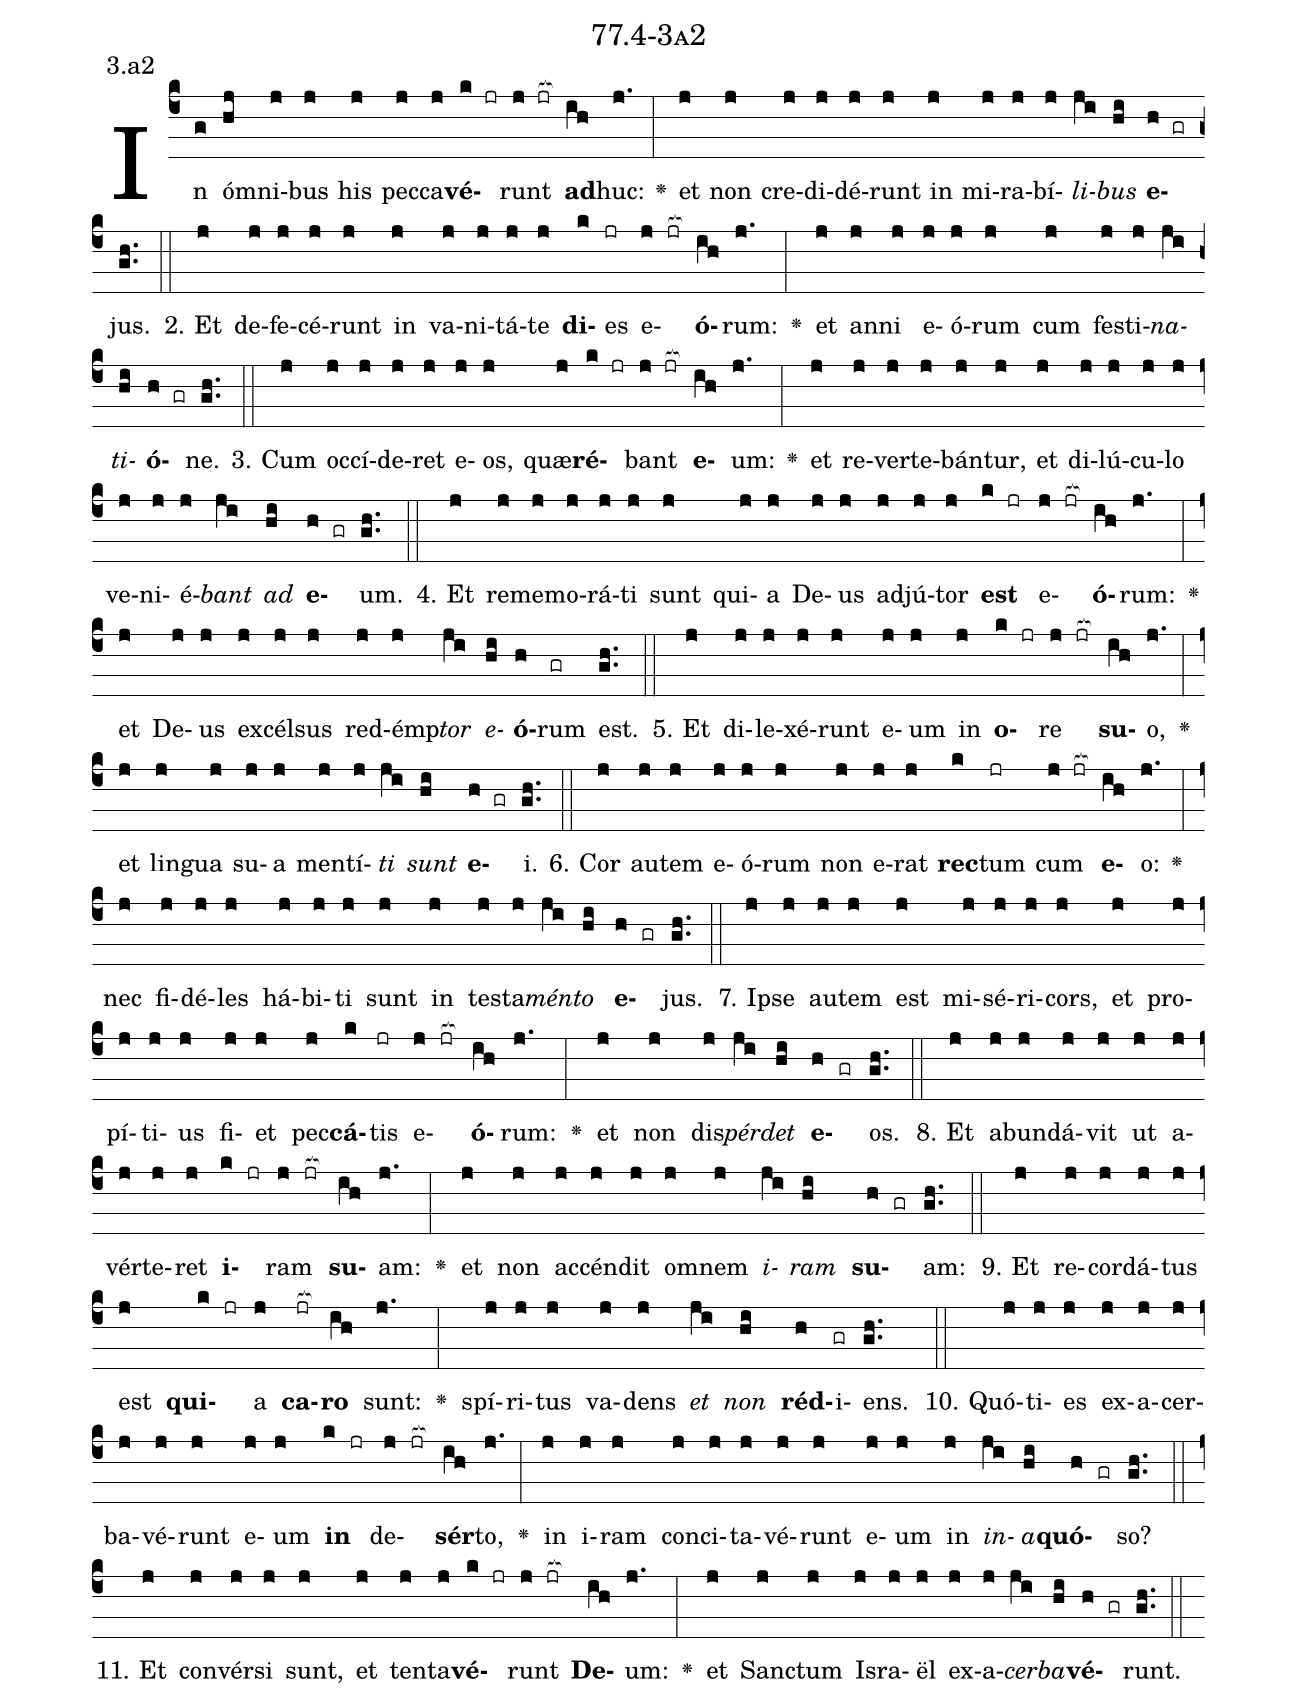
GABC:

name: 77.4-3a2;
annotation: 3.a2;
%%
(c4)In(g) óm(hj)ni(j)bus(j) his(j) pec(j)ca(j)<b>vé</b>(k jr)runt(j jr[ocb:1{]) <b>ad</b>(ih[ocb:0}])huc:(j.) <v>\greheightstar</v>(:) et(j) non(j) cre(j)di(j)dé(j)runt(j) in(j) mi(j)ra(j)bí(j)<i>li</i>(ji)<i>bus</i>(hi) <b>e</b>(h gr)jus.(gh..) (::)
2. Et(j) de(j)fe(j)cé(j)runt(j) in(j) va(j)ni(j)tá(j)te(j) <b>di</b>(k)es(jr) e(j jr[ocb:1{])<b>ó</b>(ih[ocb:0}])rum:(j.) <v>\greheightstar</v>(:) et(j) an(j)ni(j) e(j)ó(j)rum(j) cum(j) fes(j)ti(j)<i>na</i>(ji)<i>ti</i>(hi)<b>ó</b>(h gr)ne.(gh..) (::)
3. Cum(j) oc(j)cí(j)de(j)ret(j) e(j)os,(j) quæ(j)<b>ré</b>(k jr)bant(j jr[ocb:1{]) <b>e</b>(ih[ocb:0}])um:(j.) <v>\greheightstar</v>(:) et(j) re(j)ver(j)te(j)bán(j)tur,(j) et(j) di(j)lú(j)cu(j)lo(j) ve(j)ni(j)é(j)<i>bant</i>(ji) <i>ad</i>(hi) <b>e</b>(h gr)um.(gh..) (::)
4. Et(j) re(j)me(j)mo(j)rá(j)ti(j) sunt(j) qui(j)a(j) De(j)us(j) ad(j)jú(j)tor(j) <b>est</b>(k jr) e(j jr[ocb:1{])<b>ó</b>(ih[ocb:0}])rum:(j.) <v>\greheightstar</v>(:) et(j) De(j)us(j) ex(j)cél(j)sus(j) red(j)émp(j)<i>tor</i>(ji) <i>e</i>(hi)<b>ó</b>(h)rum(gr) est.(gh..) (::)
5. Et(j) di(j)le(j)xé(j)runt(j) e(j)um(j) in(j) <b>o</b>(k jr)re(j jr[ocb:1{]) <b>su</b>(ih[ocb:0}])o,(j.) <v>\greheightstar</v>(:) et(j) lin(j)gua(j) su(j)a(j) men(j)tí(j)<i>ti</i>(ji) <i>sunt</i>(hi) <b>e</b>(h gr)i.(gh..) (::)
6. Cor(j) au(j)tem(j) e(j)ó(j)rum(j) non(j) e(j)rat(j) <b>rec</b>(k)tum(jr) cum(j jr[ocb:1{]) <b>e</b>(ih[ocb:0}])o:(j.) <v>\greheightstar</v>(:) nec(j) fi(j)dé(j)les(j) há(j)bi(j)ti(j) sunt(j) in(j) tes(j)ta(j)<i>mén</i>(ji)<i>to</i>(hi) <b>e</b>(h gr)jus.(gh..) (::)
7. Ip(j)se(j) au(j)tem(j) est(j) mi(j)sé(j)ri(j)cors,(j) et(j) pro(j)pí(j)ti(j)us(j) fi(j)et(j) pec(j)<b>cá</b>(k)tis(jr) e(j jr[ocb:1{])<b>ó</b>(ih[ocb:0}])rum:(j.) <v>\greheightstar</v>(:) et(j) non(j) dis(j)<i>pér</i>(ji)<i>det</i>(hi) <b>e</b>(h gr)os.(gh..) (::)
8. Et(j) ab(j)un(j)dá(j)vit(j) ut(j) a(j)vér(j)te(j)ret(j) <b>i</b>(k jr)ram(j jr[ocb:1{]) <b>su</b>(ih[ocb:0}])am:(j.) <v>\greheightstar</v>(:) et(j) non(j) ac(j)cén(j)dit(j) om(j)nem(j) <i>i</i>(ji)<i>ram</i>(hi) <b>su</b>(h gr)am:(gh..) (::)
9. Et(j) re(j)cor(j)dá(j)tus(j) est(j) <b>qui</b>(k jr)a(j) <b>ca</b>(jr[ocb:1{])<b>ro</b>(ih[ocb:0}]) sunt:(j.) <v>\greheightstar</v>(:) spí(j)ri(j)tus(j) va(j)dens(j) <i>et</i>(ji) <i>non</i>(hi) <b>réd</b>(h)i(gr)ens.(gh..) (::)
10. Quó(j)ti(j)es(j) ex(j)a(j)cer(j)ba(j)vé(j)runt(j) e(j)um(j) <b>in</b>(k jr) de(j jr[ocb:1{])<b>sér</b>(ih[ocb:0}])to,(j.) <v>\greheightstar</v>(:) in(j) i(j)ram(j) con(j)ci(j)ta(j)vé(j)runt(j) e(j)um(j) in(j) <i>in</i>(ji)<i>a</i>(hi)<b>quó</b>(h gr)so?(gh..) (::)
11. Et(j) con(j)vér(j)si(j) sunt,(j) et(j) ten(j)ta(j)<b>vé</b>(k jr)runt(j jr[ocb:1{]) <b>De</b>(ih[ocb:0}])um:(j.) <v>\greheightstar</v>(:) et(j) Sanc(j)tum(j) Is(j)ra(j)ël(j) ex(j)a(j)<i>cer</i>(ji)<i>ba</i>(hi)<b>vé</b>(h gr)runt.(gh..) (::)
